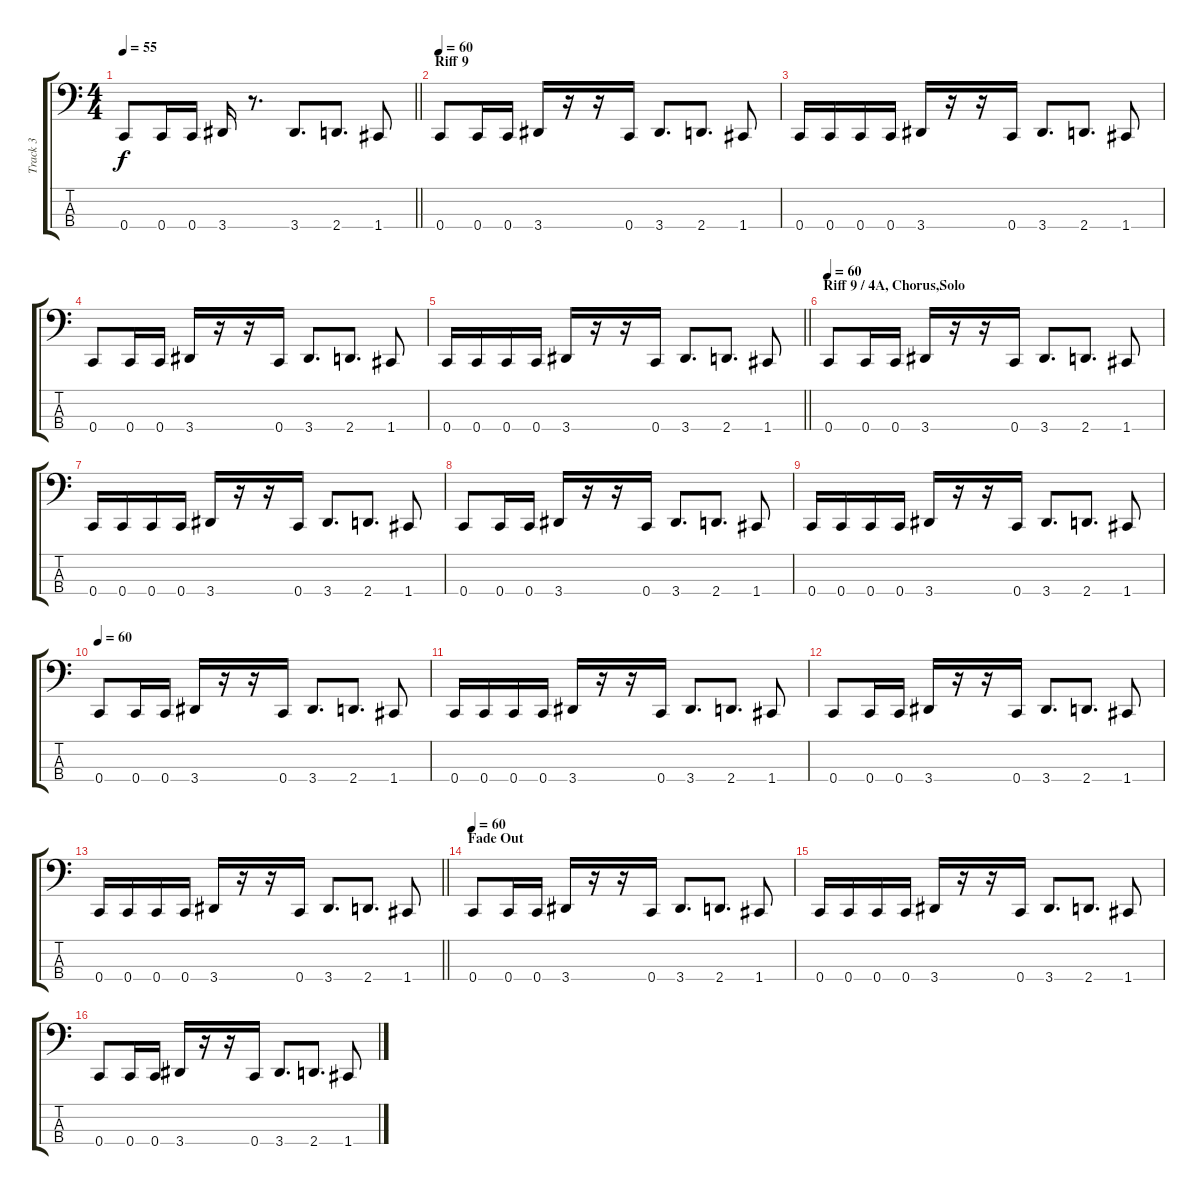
\track ("Track 3" "Track 3") {instrument electricbassfinger}
\staff {score tabs}
\tuning (Eb2 Bb1 F1 C1) {hide}
\ts (4 4)
\tempo 55
\clef f4
\barLineRight lightlight
\ks c
0.4.8{dy f} 0.4.16 0.4.16 3.4.16 r.8{d} 3.4.8{d} 2.4.8{d} 1.4.8 |
\section ("" "Riff 9")
\tempo 60
0.4.8 0.4.16 0.4.16 3.4.16 r.16 r.16 0.4.16 3.4.8{d} 2.4.8{d} 1.4.8 |
0.4.16 0.4.16 0.4.16 0.4.16 3.4.16 r.16 r.16 0.4.16 3.4.8{d} 2.4.8{d} 1.4.8 |
0.4.8 0.4.16 0.4.16 3.4.16 r.16 r.16 0.4.16 3.4.8{d} 2.4.8{d} 1.4.8 |
\barLineRight lightlight
0.4.16 0.4.16 0.4.16 0.4.16 3.4.16 r.16 r.16 0.4.16 3.4.8{d} 2.4.8{d} 1.4.8 |
\section ("" "Riff 9 / 4A, Chorus,Solo")
\tempo 60
0.4.8 0.4.16 0.4.16 3.4.16 r.16 r.16 0.4.16 3.4.8{d} 2.4.8{d} 1.4.8 |
0.4.16 0.4.16 0.4.16 0.4.16 3.4.16 r.16 r.16 0.4.16 3.4.8{d} 2.4.8{d} 1.4.8 |
0.4.8 0.4.16 0.4.16 3.4.16 r.16 r.16 0.4.16 3.4.8{d} 2.4.8{d} 1.4.8 |
0.4.16 0.4.16 0.4.16 0.4.16 3.4.16 r.16 r.16 0.4.16 3.4.8{d} 2.4.8{d} 1.4.8 |
\tempo 60
0.4.8 0.4.16 0.4.16 3.4.16 r.16 r.16 0.4.16 3.4.8{d} 2.4.8{d} 1.4.8 |
0.4.16 0.4.16 0.4.16 0.4.16 3.4.16 r.16 r.16 0.4.16 3.4.8{d} 2.4.8{d} 1.4.8 |
0.4.8 0.4.16 0.4.16 3.4.16 r.16 r.16 0.4.16 3.4.8{d} 2.4.8{d} 1.4.8 |
\barLineRight lightlight
0.4.16 0.4.16 0.4.16 0.4.16 3.4.16 r.16 r.16 0.4.16 3.4.8{d} 2.4.8{d} 1.4.8 |
\section ("" "Fade Out")
\tempo 60
0.4.8 0.4.16 0.4.16 3.4.16 r.16 r.16 0.4.16 3.4.8{d} 2.4.8{d} 1.4.8 |
0.4.16 0.4.16 0.4.16 0.4.16 3.4.16 r.16 r.16 0.4.16 3.4.8{d} 2.4.8{d} 1.4.8 |
0.4.8 0.4.16 0.4.16 3.4.16 r.16 r.16 0.4.16 3.4.8{d} 2.4.8{d} 1.4.8
